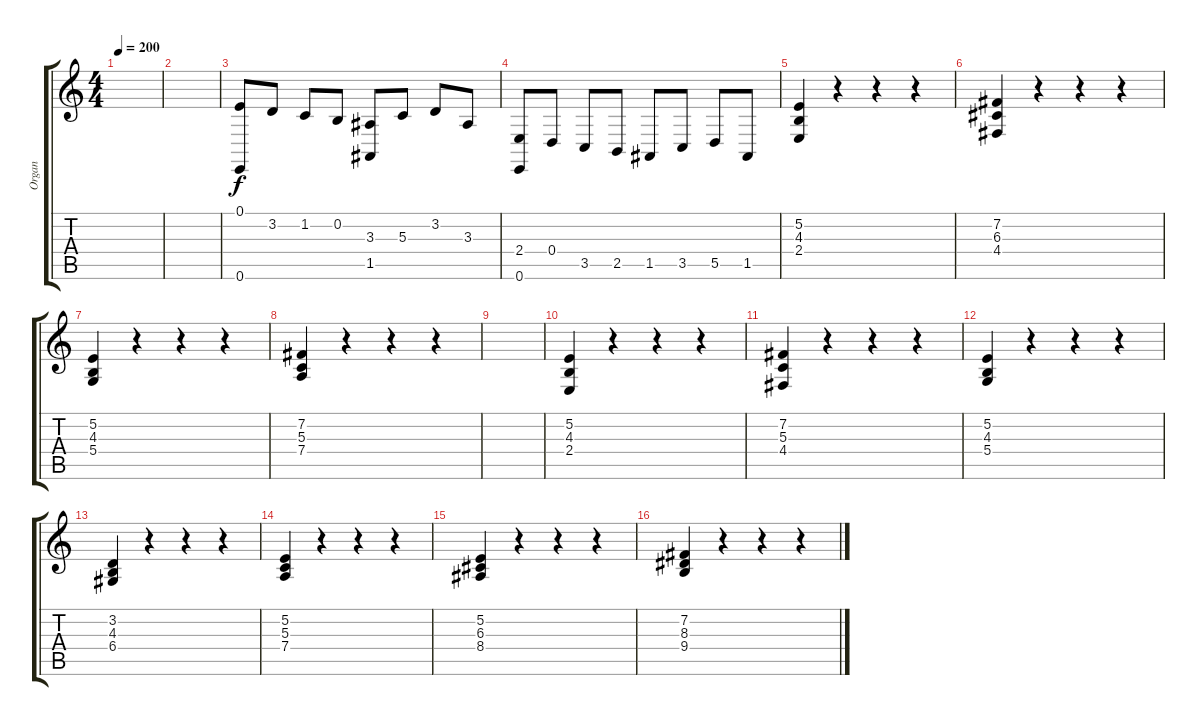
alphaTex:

\track ("Organ" "Organ") {instrument rockorgan}
\staff {score tabs}
\tuning (E4 B3 G3 D3 A2 E2) {hide}
\ts (4 4)
\tempo 200
\clef g2
\ks c
|
|
(0.1 0.6).8{instrument acousticgrandpiano} 3.2.8 1.2.8 0.2.8 (3.3 1.5).8 5.3.8 3.2.8 3.3.8 |
(2.4 0.6).8 0.4.8 3.5.8 2.5.8 1.5.8 3.5.8 5.5.8 1.5.8 |
(5.2 4.3 2.4).4{instrument rockorgan} r.4 r.4 r.4 |
(7.2 6.3 4.4).4 r.4 r.4 r.4 |
(5.2 4.3 5.4).4 r.4 r.4 r.4 |
(7.2 5.3 7.4).4 r.4 r.4 r.4 |
|
(5.2 4.3 2.4).4 r.4 r.4 r.4 |
(7.2 5.3 4.4).4 r.4 r.4 r.4 |
(5.2 4.3 5.4).4 r.4 r.4 r.4 |
(3.2 4.3 6.4).4 r.4 r.4 r.4 |
(5.2 5.3 7.4).4 r.4 r.4 r.4 |
(5.2 6.3 8.4).4 r.4 r.4 r.4 |
(7.2 8.3 9.4).4 r.4 r.4 r.4
